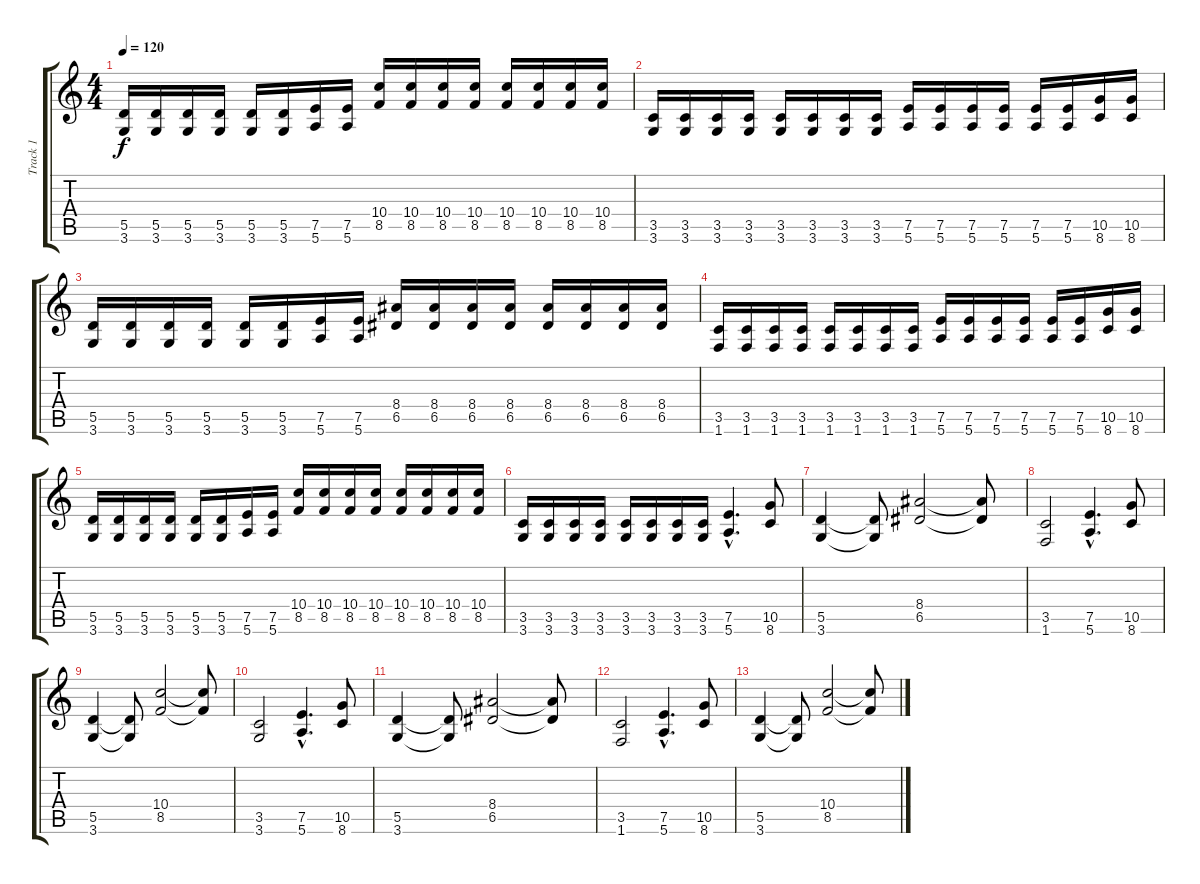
\track ("Track 1" "Track 1") {instrument distortionguitar}
\staff {score tabs}
\tuning (E4 B3 G3 D3 A2 E2) {hide}
\ts (4 4)
\tempo 120
\clef g2
\ks c
(5.5 3.6).16{dy f} (5.5 3.6).16 (5.5 3.6).16 (5.5 3.6).16 (5.5 3.6).16 (5.5 3.6).16 (7.5 5.6).16 (7.5 5.6).16 (10.4 8.5).16 (10.4 8.5).16 (10.4 8.5).16 (10.4 8.5).16 (10.4 8.5).16 (10.4 8.5).16 (10.4 8.5).16 (10.4 8.5).16 |
(3.5 3.6).16 (3.5 3.6).16 (3.5 3.6).16 (3.5 3.6).16 (3.5 3.6).16 (3.5 3.6).16 (3.5 3.6).16 (3.5 3.6).16 (7.5 5.6).16 (7.5 5.6).16 (7.5 5.6).16 (7.5 5.6).16 (7.5 5.6).16 (7.5 5.6).16 (10.5 8.6).16 (10.5 8.6).16 |
(5.5 3.6).16 (5.5 3.6).16 (5.5 3.6).16 (5.5 3.6).16 (5.5 3.6).16 (5.5 3.6).16 (7.5 5.6).16 (7.5 5.6).16 (8.4 6.5).16 (8.4 6.5).16 (8.4 6.5).16 (8.4 6.5).16 (8.4 6.5).16 (8.4 6.5).16 (8.4 6.5).16 (8.4 6.5).16 |
(3.5 1.6).16 (3.5 1.6).16 (3.5 1.6).16 (3.5 1.6).16 (3.5 1.6).16 (3.5 1.6).16 (3.5 1.6).16 (3.5 1.6).16 (7.5 5.6).16 (7.5 5.6).16 (7.5 5.6).16 (7.5 5.6).16 (7.5 5.6).16 (7.5 5.6).16 (10.5 8.6).16 (10.5 8.6).16 |
(5.5 3.6).16 (5.5 3.6).16 (5.5 3.6).16 (5.5 3.6).16 (5.5 3.6).16 (5.5 3.6).16 (7.5 5.6).16 (7.5 5.6).16 (10.4 8.5).16 (10.4 8.5).16 (10.4 8.5).16 (10.4 8.5).16 (10.4 8.5).16 (10.4 8.5).16 (10.4 8.5).16 (10.4 8.5).16 |
(3.5 3.6).16 (3.5 3.6).16 (3.5 3.6).16 (3.5 3.6).16 (3.5 3.6).16 (3.5 3.6).16 (3.5 3.6).16 (3.5 3.6).16 (7.5{hac} 5.6{hac}).4{d} (10.5 8.6).8 |
(5.5 3.6).4 (5.5{t} 3.6{t}).8 (8.4 6.5).2 (8.4{t} 6.5{t}).8 |
(3.5 1.6).2 (7.5{hac} 5.6{hac}).4{d} (10.5 8.6).8 |
(5.5 3.6).4 (5.5{t} 3.6{t}).8 (10.4 8.5).2 (10.4{t} 8.5{t}).8 |
(3.5 3.6).2 (7.5{hac} 5.6{hac}).4{d} (10.5 8.6).8 |
(5.5 3.6).4 (5.5{t} 3.6{t}).8 (8.4 6.5).2 (8.4{t} 6.5{t}).8 |
(3.5 1.6).2 (7.5{hac} 5.6{hac}).4{d} (10.5 8.6).8 |
(5.5 3.6).4 (5.5{t} 3.6{t}).8 (10.4 8.5).2 (10.4{t} 8.5{t}).8
